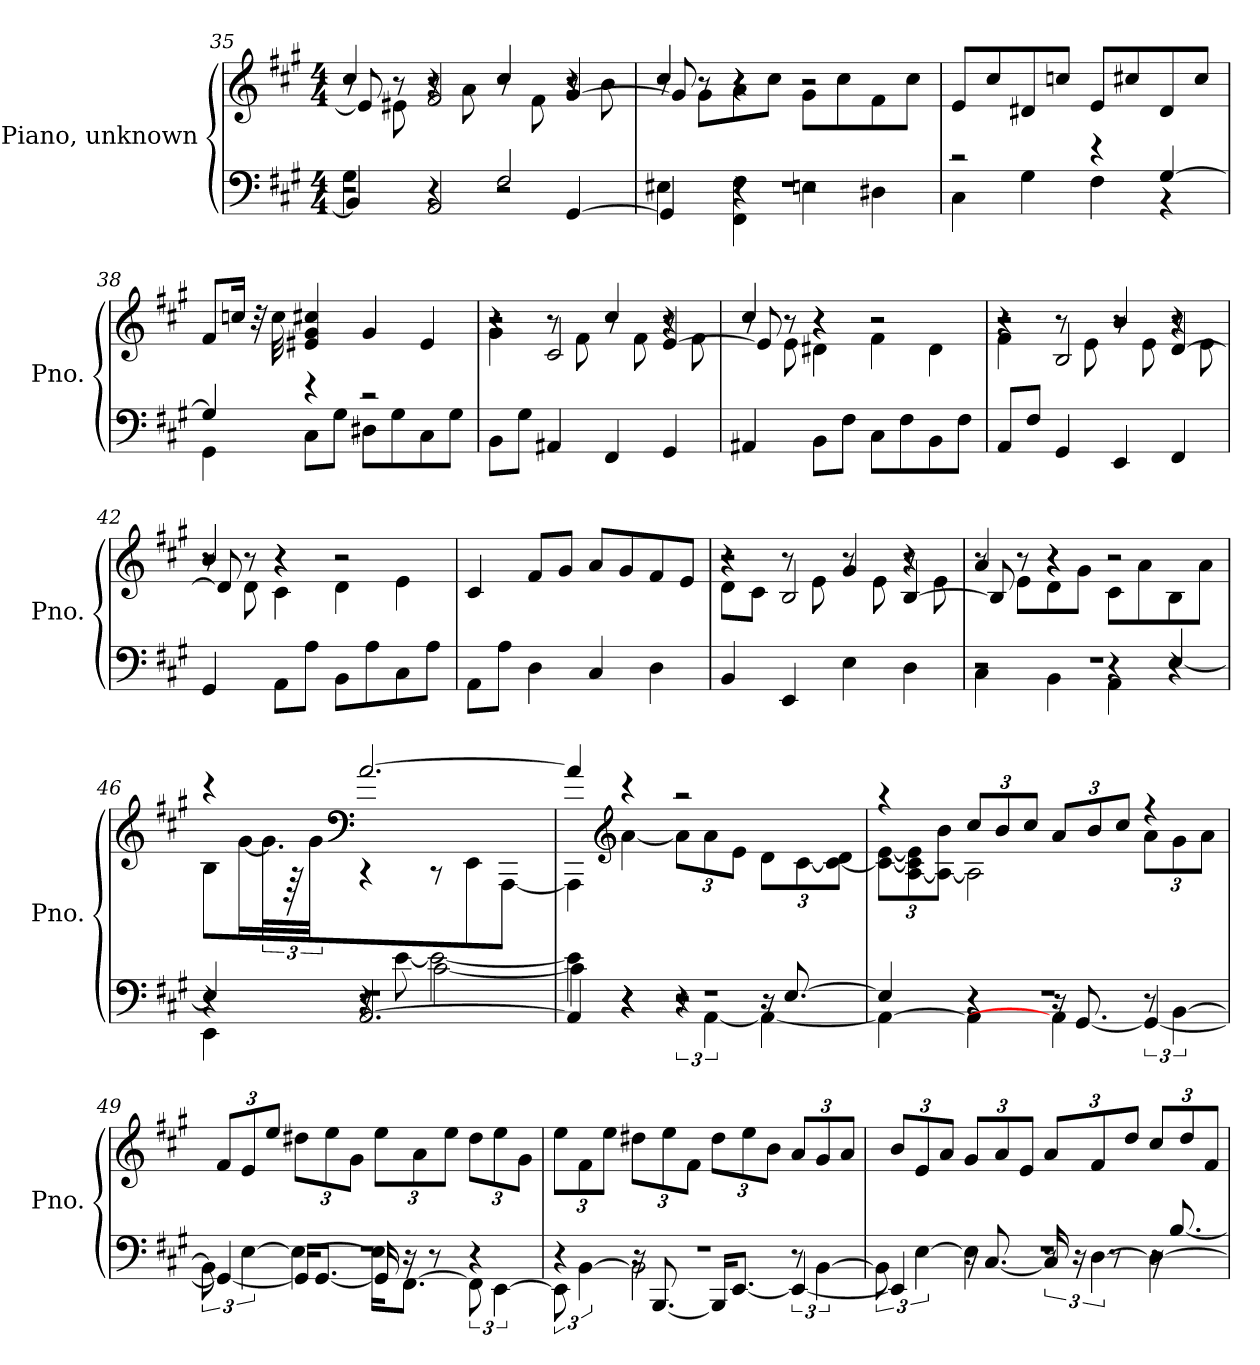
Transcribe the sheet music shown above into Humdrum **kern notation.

**kern	**kern
*part1	*part1
*staff2	*staff1
*I"Piano, unknown	*
*I'Pno.	*
*clefF4	*clefG2
*k[f#c#g#]	*k[f#c#g#]
*M4/4	*M4/4
=35	=35
*^	*^
*	*^	*	*^
2r	4G#\	4BB/]	4cc#/	8r	8e#/]
.	.	.	.	8e#X\	8r
.	4r	2AA/	4r	8r	2f#/
.	.	.	.	8a\	.
2F#/	2r	.	4cc#/	8r	.
.	.	.	.	8f#\	.
.	.	[4GG#/	4r	8r	[4g#/
.	.	.	.	8b\	.
=36	=36	=36	=36	=36	=36
1r	4E#X\	4GG#/]	4cc#/	8r	8g#/]
.	.	.	.	8g#\L	8r
.	4FF#\ 4F#\	4r	4r	8a\	4r
.	.	.	.	8cc#\J	.
.	4En\	2r	2r	8g#\L	2r
.	.	.	.	8cc#\	.
.	4D#X\	.	.	8f#\	.
.	.	.	.	8cc#\J	.
*	*v	*v	*	*	*
*	*	*v	*v	*v
=37	=37	=37
2r	4C#\	8e/L
.	.	8cc#/
.	4G#\	8d#X/
.	.	8ccn/J
4r	4F#\	8e/L
.	.	8cc#X/
[4G#/	4r	8d#/
.	.	8cc#/J
!!LO:LB:g=z
=38	=38	=38
4G#/]	4GG#\	8f#/L
.	.	16ccn/Jk
.	.	32r
.	.	32cc\
4r	8C#\L	4e#X/ 4g#/ 4cc#X/
.	8G#\J	.
2r	8D#X\L	4g#/
.	8G#\	.
.	8C#\	4e#/
.	8G#\J	.
*v	*v	*
=39	=39
*	*^
*	*	*^
8BB\L	2r	4g#\	4r
8G#\J	.	.	.
4AA#X/	.	8r	2c#/
.	.	8f#\	.
4FF#/	4cc#/	8r	.
.	.	8f#\	.
4GG#/	4r	8r	[4e/
.	.	8f#\	.
=40	=40	=40	=40
4AA#X/	4cc#/	8r	8e/]
.	.	8e\	8r
8BB\L	4r	4d#X\	4r
8F#\J	.	.	.
8C#\L	2r	4f#\	2r
8F#\	.	.	.
8BB\	.	4d#\	.
8F#\J	.	.	.
=41	=41	=41	=41
8AA/L	2r	4f#\	4r
8F#/J	.	.	.
4GG#/	.	8r	2B/
.	.	8e\	.
4EE/	4b/	8r	.
.	.	8e\	.
4FF#/	4r	8r	[4d/
.	.	8e\	.
!!LO:LB:g=z	!!	!!
=42	=42	=42	=42
4GG#/	4b/	8r	8d/]
.	.	8d\	8r
8AA\L	4r	4c#\	4r
8A\J	.	.	.
8BB\L	2r	4d\	2r
8A\	.	.	.
8C#\	.	4e\	.
8A\J	.	.	.
*	*v	*v	*v
=43	=43
8AA\L	4c#/
8A\J	.
4D\	8f#/L
.	8g#/J
4C#/	8a/L
.	8g#/
4D\	8f#/
.	8e/J
=44	=44
*	*^
*	*	*^
4BB/	2r	8d\L	4r
.	.	8c#\J	.
4EE/	.	8r	2B/
.	.	8e\	.
4E\	4g#/	8r	.
.	.	8e\	.
4D\	4r	8r	[4B/
.	.	8e\	.
=45	=45	=45	=45
*^	*	*	*
*	*^	*	*	*
1r	2r	4C#\	4a/	8r	8B/]
.	.	.	.	8e\L	8r
.	.	4BB\	4r	8d\	4r
.	.	.	.	8g#\J	.
.	4r	4AA\	2r	8c#\L	2r
.	.	.	.	8a\	.
.	[4E/	4r	.	8B\	.
.	.	.	.	8a\J	.
*	*	*	*	*v	*v
!!LO:LB:g=z
=46	=46	=46	=46	=46
*	*	*^	*	*
1r	4r	4E/]	4EE\	4r	8B\L
.	.	.	.	.	[16g#\L
.	.	.	.	.	48.g#\JJk]
.	.	.	.	.	96r
.	.	.	.	.	48g#\
*	*	*	*	*clefF4	*
.	8r	[2.AA/	4r	[2.a/	4r
.	[8e\	.	.	.	.
.	2e\_	.	[2c#\	.	8r
.	.	.	.	.	8EE\
.	.	.	.	.	[4AAA\
=47	=47	=47	=47	=47	=47
1r	4e\]	4AA/]	4c#\]	4a/]	4AAA\]
*	*	*	*	*clefG2	*
.	4r	4r	4r	4r	[4a\
*	*	*	*	*	*Xbrackettup
.	2r	4r	12r	2r	12a\L]
.	.	.	[6AA\	.	12a\
.	.	.	.	.	12e\J
.	.	16r	4AA\_	.	12d\L
.	.	[8.E/	.	.	.
.	.	.	.	.	[12c#\
.	.	.	.	.	12c#\_ 12d\J
*	*	*v	*v	*	*
=48	=48	=48	=48	=48
1r	4E/]	4AA\_	4r	12c#\_ [12e\L
.	.	.	.	[12A\ 12c#\] 12e\]
.	.	.	.	12A\_ 12b\J
.	4r	4AA\]	12cc#/L	2A\]
.	.	.	12b/	.
.	.	.	12cc#/J	.
.	16r	4AA\]	12a/L	.
.	[8.GG#/	.	.	.
.	.	.	12b/	.
.	.	.	12cc#/J	.
.	4GG#/_	12r	4r	12a\L
.	.	[6BB\	.	12g#\
.	.	.	.	12a\J
*	*	*	*v	*v
!!LO:PB:g=z
=49	=49	=49	=49
1r	4GG#/_	12BB\]	12f#/L
.	.	[6E\	12e/
.	.	.	12ee/J
.	16GG#/KL]	4E\_	12dd#X\L
.	[8.GG#/J	.	.
.	.	.	12ee\
.	.	.	12g#\J
.	16GG#/]	16E\KL]	12ee\L
.	16r	[8.FF#\J	.
.	.	.	12a\
.	8r	.	.
.	.	.	12ee\J
.	4r	12FF#\]	12dd#\L
.	.	[6EE\	12ee\
.	.	.	12g#\J
=50	=50	=50	=50
1r	4r	12EE\]	12ee\L
.	.	[6BB\	12f#\
.	.	.	12ee\J
.	16r	2BB\]	12dd#X\L
.	[8.BBB/	.	.
.	.	.	12ee\
.	.	.	12f#\J
.	16BBB/KL]	.	12dd#\L
.	[8.EE/J	.	.
.	.	.	12ee\
.	.	.	12b\J
.	4EE/_	12r	12a/L
.	.	[6BB\	12g#/
.	.	.	12a/J
!!LO:LB:g=z
=51	=51	=51	=51
1r	4EE/]	12BB\]	12b/L
.	.	[6E\	12e/
.	.	.	12a/J
.	16r	4E\]	12g#/L
.	[8.C#/	.	.
.	.	.	12a/
.	.	.	12e/J
.	16C#/]	12r	12a/L
.	16r	.	.
.	.	[6D\	12f#/
.	8r	.	.
.	.	.	12dd/J
.	16r	4D\_	12cc#/L
.	[8.B/	.	.
.	.	.	12dd/
.	.	.	12f#/J
*v	*v	*v	*
=	=
*-	*-
